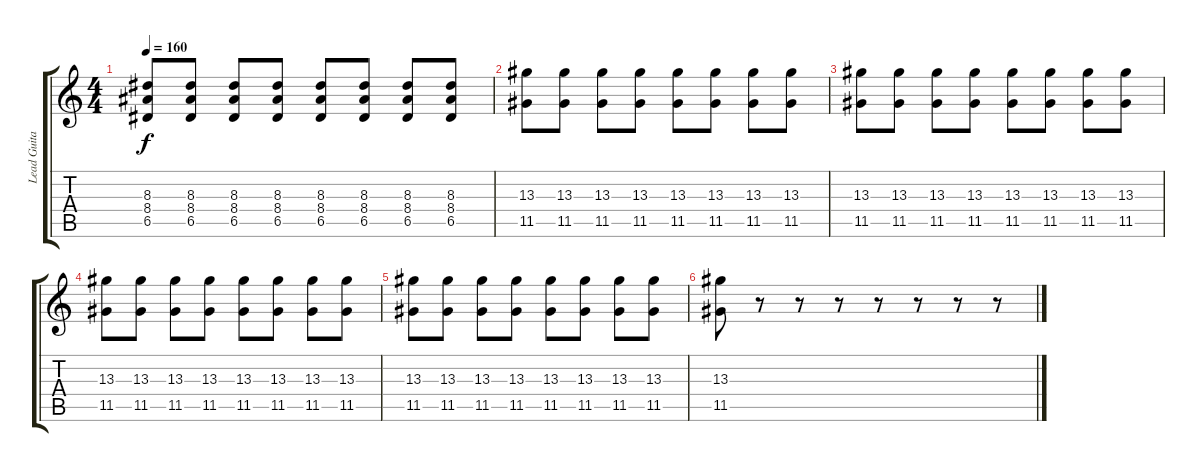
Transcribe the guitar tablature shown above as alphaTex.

\track ("Lead Guitar" "Lead Guita") {instrument distortionguitar}
\staff {score tabs}
\tuning (E4 B3 G3 D3 A2 E2) {hide}
\ts (4 4)
\tempo 160
\clef g2
\ks c
(8.3 8.4 6.5).8{dy f} (8.3 8.4 6.5).8 (8.3 8.4 6.5).8 (8.3 8.4 6.5).8 (8.3 8.4 6.5).8 (8.3 8.4 6.5).8 (8.3 8.4 6.5).8 (8.3 8.4 6.5).8 |
(13.3 11.5).8 (13.3 11.5).8 (13.3 11.5).8 (13.3 11.5).8 (13.3 11.5).8 (13.3 11.5).8 (13.3 11.5).8 (13.3 11.5).8 |
(13.3 11.5).8 (13.3 11.5).8 (13.3 11.5).8 (13.3 11.5).8 (13.3 11.5).8 (13.3 11.5).8 (13.3 11.5).8 (13.3 11.5).8 |
(13.3 11.5).8 (13.3 11.5).8 (13.3 11.5).8 (13.3 11.5).8 (13.3 11.5).8 (13.3 11.5).8 (13.3 11.5).8 (13.3 11.5).8 |
(13.3 11.5).8 (13.3 11.5).8 (13.3 11.5).8 (13.3 11.5).8 (13.3 11.5).8 (13.3 11.5).8 (13.3 11.5).8 (13.3 11.5).8 |
(13.3 11.5).8 r.8 r.8 r.8 r.8 r.8 r.8 r.8
